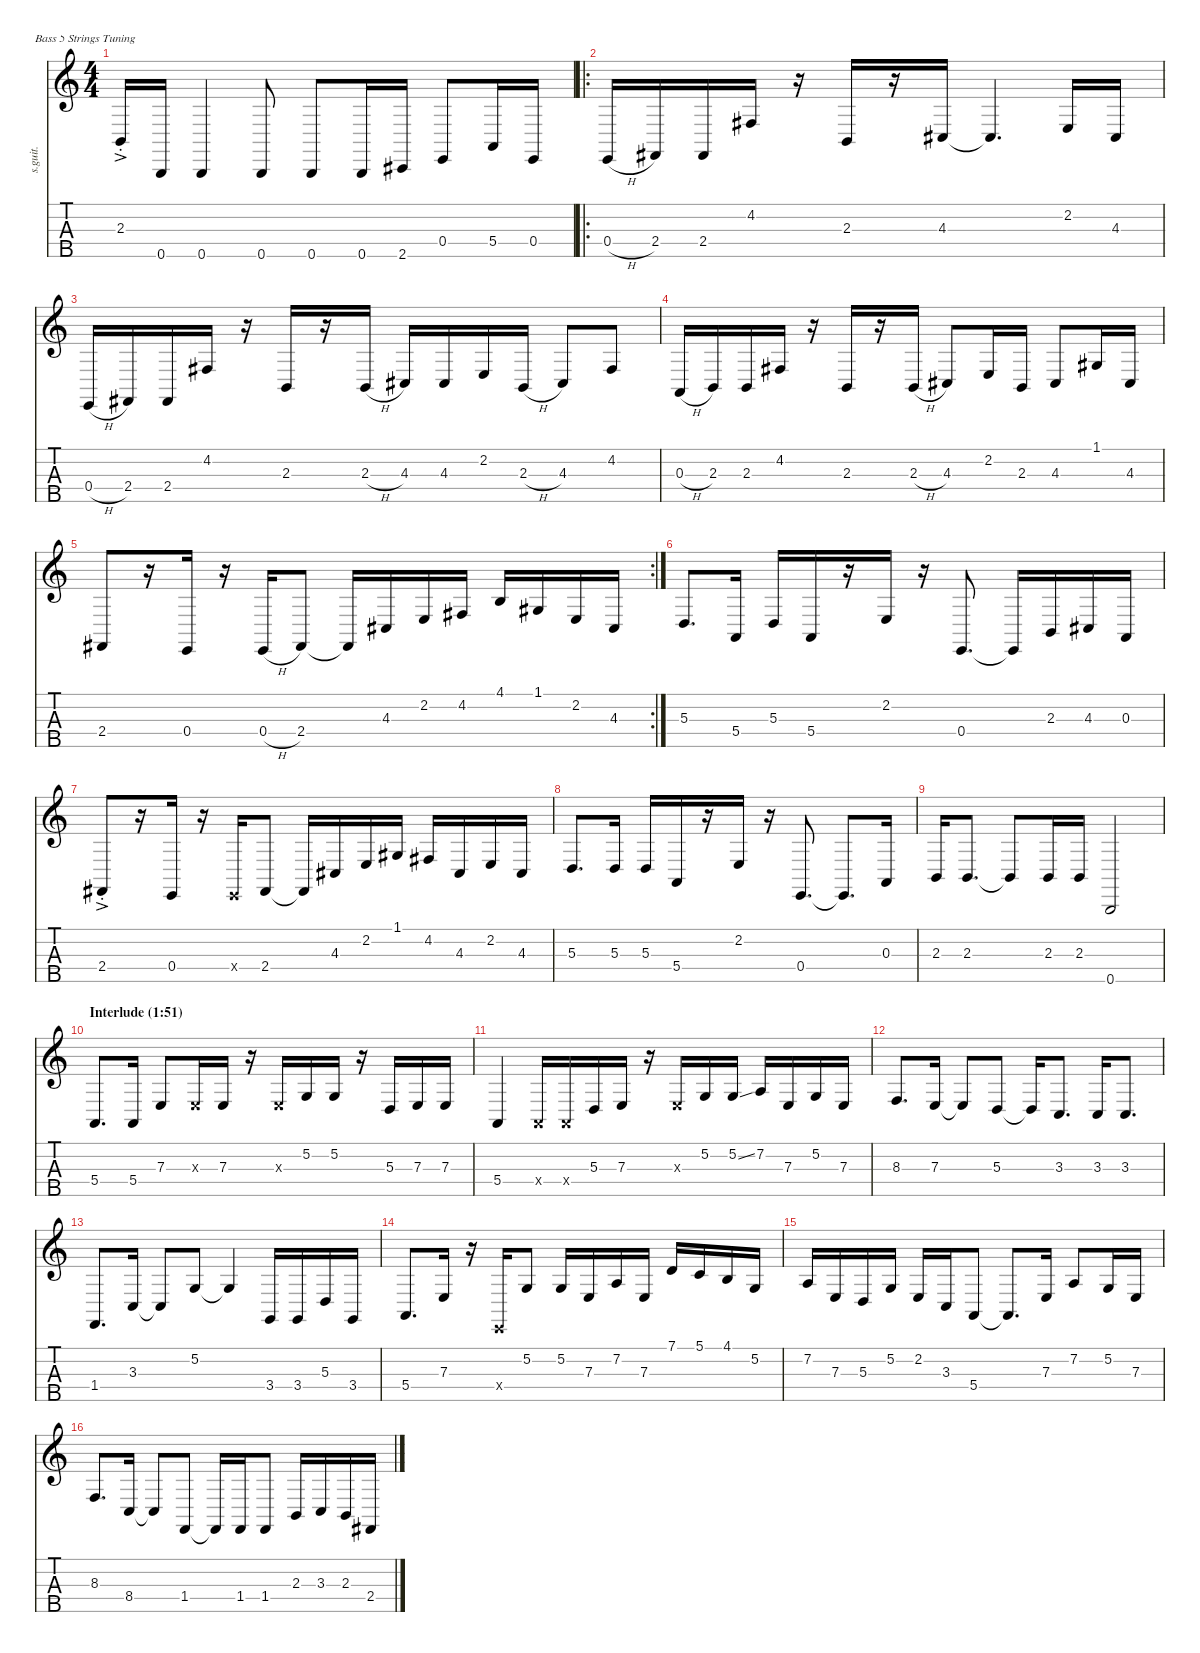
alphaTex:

\defaultSystemsLayout 4
\hideDynamics
\bracketExtendMode nobrackets
\track ("5 - String Bass" "s.guit.") {instrument electricbassfinger}
\staff {score tabs}
\tuning (G2 D2 A1 E1 B0)
\ts (4 4)
\tempo (78 hide)
\clef g2
\ks c
2.3{ac st}.16{dy p} 0.5.16{dy mf} 0.5.4 0.5.8 0.5.8 0.5.16 2.5{acc #}.16 0.4.8 5.4.16 0.4.16 |
\ro
0.4{h}.16 2.4{acc #}.16 2.4{acc #}.16 4.2{acc #}.16 r.16 2.3.16 r.16 4.3{acc #}.16 4.3{t acc #}.4{d} 2.2.16 4.3{acc #}.16 |
0.4{h}.16 2.4{acc #}.16 2.4{acc #}.16 4.2{acc #}.16 r.16 2.3.16 r.16 2.3{h}.16 4.3{acc #}.16 4.3{acc #}.16 2.2.16 2.3{h}.16 4.3{acc #}.8 4.2{acc #}.8 |
0.3{h}.16 2.3.16 2.3.16 4.2{acc #}.16 r.16 2.3.16 r.16 2.3{h}.16 4.3{acc #}.8 2.2.16 2.3.16 4.3{acc #}.8 1.1{acc #}.16 4.3{acc #}.16 |
\rc 2
2.4{acc #}.8 r.16 0.4.16 r.16 0.4{h}.16 2.4{acc #}.8 2.4{t acc #}.16 4.3{acc #}.16 2.2.16 4.2{acc #}.16 4.1.16 1.1{acc #}.16 2.2.16 4.3{acc #}.16 |
5.3.8{d} 5.4.16 5.3.16 5.4.16 r.16 2.2.16 r.16 0.4.8{d} 0.4{t}.16 2.3.16 4.3{acc #}.16 0.3.16 |
2.4{ac st acc #}.8{dy p} r.16 0.4.16{dy mf} r.16 0.4{x}.16 2.4{acc #}.8 2.4{t acc #}.16 4.3{acc #}.16 2.2.16 1.1{acc #}.16 4.2{acc #}.16 4.3{acc #}.16 2.2.16 4.3{acc #}.16 |
5.3.8{d} 5.3.16 5.3.16 5.4.16 r.16 2.2.16 r.16 0.4.8{d} 0.4{t}.8{d} 0.3.16 |
2.3.16 2.3.8{d} 2.3{t}.8 2.3.16 2.3.16 0.5.2 |
\section ("" "Interlude (1:51)")
5.4.8{d} 5.4.16 7.3.8 7.3{x}.16 7.3.16 r.16 7.3{x}.16 5.2.16 5.2.16 r.16 5.3.16 7.3.16 7.3.16 |
5.4.4 5.4{x}.16 5.4{x}.16 5.3.16 7.3.16 r.16 7.3{x}.16 5.2.16 5.2{ss}.16 7.2.16 7.3.16 5.2.16 7.3.16 |
8.3.8{d} 7.3.16 7.3{t}.8 5.3.8 5.3{t}.16 3.3.8{d} 3.3.16 3.3.8{d} |
1.4.8{d} 3.3.16 3.3{t}.8 5.2.8 5.2{t}.4 3.4.16 3.4.16 5.3.16 3.4.16 |
5.4.8{d} 7.3.16 r.16 0.4{x}.16 5.2.8 5.2.16 7.3.16 7.2.16 7.3.16 7.1.16 5.1.16 4.1.16 5.2.16 |
7.2.16 7.3.16 5.3.16 5.2.16 2.2.16 3.3.16 5.4.8 5.4{t}.8{d} 7.3.16 7.2.8 5.2.16 7.3.16 |
8.3.8{d} 8.4.16 8.4{t}.8 1.4.8 1.4{t}.16 1.4.16 1.4.8 2.3.16 3.3.16 2.3.16 2.4{acc #}.16
